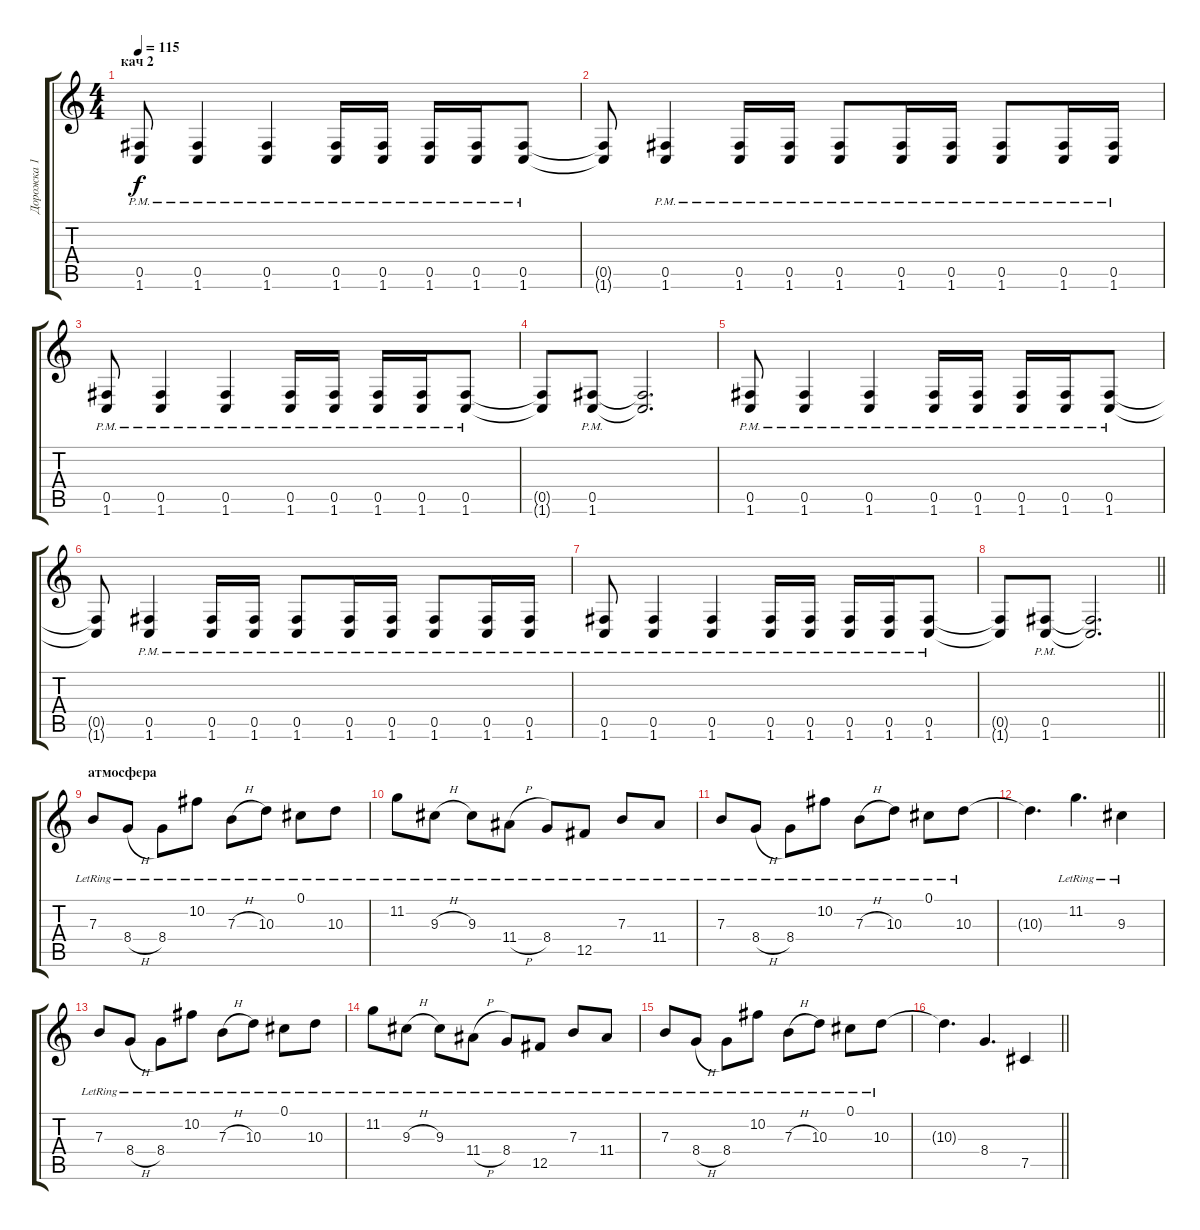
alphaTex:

\track ("Дорожка 1" "Дорожка 1") {instrument distortionguitar}
\staff {score tabs}
\tuning (Db4 Ab3 E3 B2 Gb2 B1) {hide}
\ts (4 4)
\section ("" "кач 2")
\tempo 115
\clef g2
\ks c
(0.5{pm} 1.6{pm}).8{dy f} (0.5{pm} 1.6{pm}).4 (0.5{pm} 1.6{pm}).4 (0.5{pm} 1.6{pm}).16 (0.5{pm} 1.6{pm}).16 (0.5{pm} 1.6{pm}).16 (0.5{pm} 1.6{pm}).16 (0.5{pm} 1.6{pm}).8 |
(0.5{t} 1.6{t}).8 (0.5{pm} 1.6{pm}).4 (0.5{pm} 1.6{pm}).16 (0.5{pm} 1.6{pm}).16 (0.5{pm} 1.6{pm}).8 (0.5{pm} 1.6{pm}).16 (0.5{pm} 1.6{pm}).16 (0.5{pm} 1.6{pm}).8 (0.5{pm} 1.6{pm}).16 (0.5{pm} 1.6{pm}).16 |
(0.5{pm} 1.6{pm}).8 (0.5{pm} 1.6{pm}).4 (0.5{pm} 1.6{pm}).4 (0.5{pm} 1.6{pm}).16 (0.5{pm} 1.6{pm}).16 (0.5{pm} 1.6{pm}).16 (0.5{pm} 1.6{pm}).16 (0.5{pm} 1.6{pm}).8 |
(0.5{t} 1.6{t}).8 (0.5{pm} 1.6{pm}).8 (0.5{t} 1.6{t}).2{d} |
(0.5{pm} 1.6{pm}).8 (0.5{pm} 1.6{pm}).4 (0.5{pm} 1.6{pm}).4 (0.5{pm} 1.6{pm}).16 (0.5{pm} 1.6{pm}).16 (0.5{pm} 1.6{pm}).16 (0.5{pm} 1.6{pm}).16 (0.5{pm} 1.6{pm}).8 |
(0.5{t} 1.6{t}).8 (0.5{pm} 1.6{pm}).4 (0.5{pm} 1.6{pm}).16 (0.5{pm} 1.6{pm}).16 (0.5{pm} 1.6{pm}).8 (0.5{pm} 1.6{pm}).16 (0.5{pm} 1.6{pm}).16 (0.5{pm} 1.6{pm}).8 (0.5{pm} 1.6{pm}).16 (0.5{pm} 1.6{pm}).16 |
(0.5{pm} 1.6{pm}).8 (0.5{pm} 1.6{pm}).4 (0.5{pm} 1.6{pm}).4 (0.5{pm} 1.6{pm}).16 (0.5{pm} 1.6{pm}).16 (0.5{pm} 1.6{pm}).16 (0.5{pm} 1.6{pm}).16 (0.5{pm} 1.6{pm}).8 |
\barLineRight lightlight
(0.5{t} 1.6{t}).8 (0.5{pm} 1.6{pm}).8 (0.5{t} 1.6{t}).2{d} |
\section ("" "атмосфера")
7.3{lr}.8 8.4{h lr}.8 8.4{lr}.8 10.2{lr}.8 7.3{h lr}.8 10.3{lr}.8 0.1{lr}.8 10.3{lr}.8 |
11.2{lr}.8 9.3{h lr}.8 9.3{lr}.8 11.4{h lr}.8 8.4{lr}.8 12.5{lr}.8 7.3{lr}.8 11.4{lr}.8 |
7.3{lr}.8 8.4{h lr}.8 8.4{lr}.8 10.2{lr}.8 7.3{h lr}.8 10.3{lr}.8 0.1{lr}.8 10.3{lr}.8 |
10.3{t}.4{d} 11.2{lr}.4{d} 9.3{lr}.4 |
7.3{lr}.8 8.4{h lr}.8 8.4{lr}.8 10.2{lr}.8 7.3{h lr}.8 10.3{lr}.8 0.1{lr}.8 10.3{lr}.8 |
11.2{lr}.8 9.3{h lr}.8 9.3{lr}.8 11.4{h lr}.8 8.4{lr}.8 12.5{lr}.8 7.3{lr}.8 11.4{lr}.8 |
7.3{lr}.8 8.4{h lr}.8 8.4{lr}.8 10.2{lr}.8 7.3{h lr}.8 10.3{lr}.8 0.1{lr}.8 10.3{lr}.8 |
\barLineRight lightlight
10.3{t}.4{d} 8.4.4{d} 7.5.4
